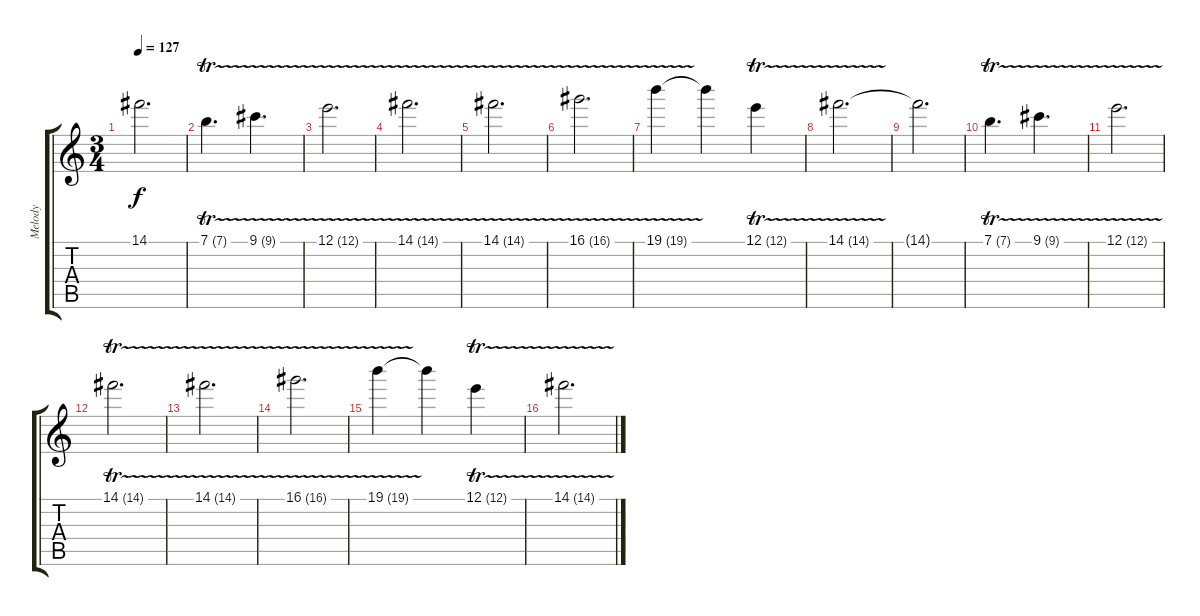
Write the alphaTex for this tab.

\track ("Melody" "Melody") {instrument acousticguitarsteel}
\staff {score tabs}
\tuning (E4 B3 G3 D3 A2 E2) {hide}
\ts (3 4)
\tempo 127
\clef g2
\ks c
14.1{t}.2{d dy f} |
7.1{tr (7 32)}.4{d} 9.1{tr (9 32)}.4{d} |
12.1{tr (12 32)}.2{d} |
14.1{tr (14 32)}.2{d} |
14.1{tr (14 32)}.2{d} |
16.1{tr (16 32)}.2{d} |
19.1{tr (19 32)}.4 19.1{t}.4 12.1{tr (12 32)}.4 |
14.1{tr (14 32)}.2{d} |
14.1{t}.2{d} |
7.1{tr (7 32)}.4{d} 9.1{tr (9 32)}.4{d} |
12.1{tr (12 32)}.2{d} |
14.1{tr (14 32)}.2{d} |
14.1{tr (14 32)}.2{d} |
16.1{tr (16 32)}.2{d} |
19.1{tr (19 32)}.4 19.1{t}.4 12.1{tr (12 32)}.4 |
14.1{tr (14 32)}.2{d}
